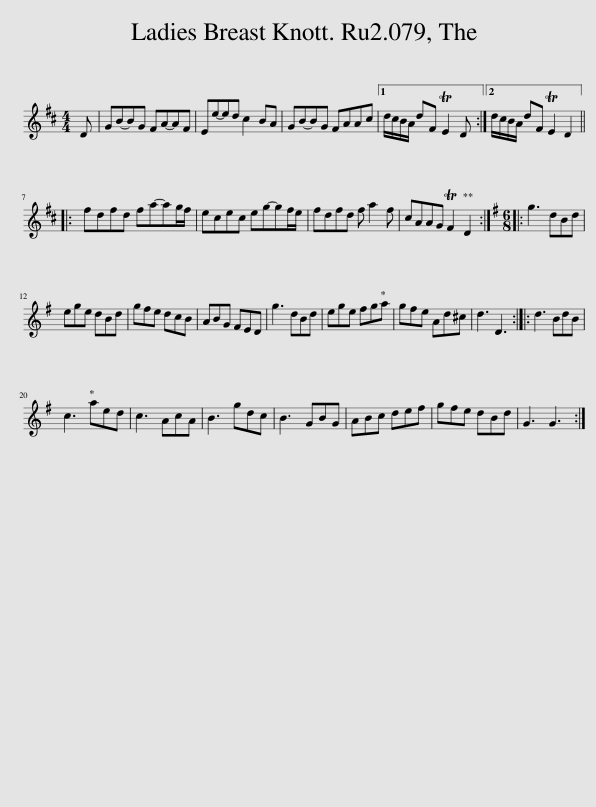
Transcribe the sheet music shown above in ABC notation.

X:1
L:1/8
M:4/4
I:linebreak $
K:D
V:1 treble
V:1
 D | GB-BG FA-AF | Ee-ed c2 BA | GB-BG FAAc |1 d/c/B/A/ dF TE2 D :|2 %5
 d/c/B/A/ dF TE2 D2 |:$ fdfd fa-ag/f/ | ecec eg-gf/e/ | fdfd f a2 f | cAAG TF2 D2 :: %10
[K:G][M:6/8] g3 dBd |$ ege dBd | gfe dcB | ABG FED | g3 dBd | %15
 ege fga | gfe Ad^c | d3 D3 :: d3 BdB |$ c3 aed | %20
 c3 AcA | B3 gdc | B3 GBG | ABc def | gfe dBd | %25
 G3 G3 :| %26
